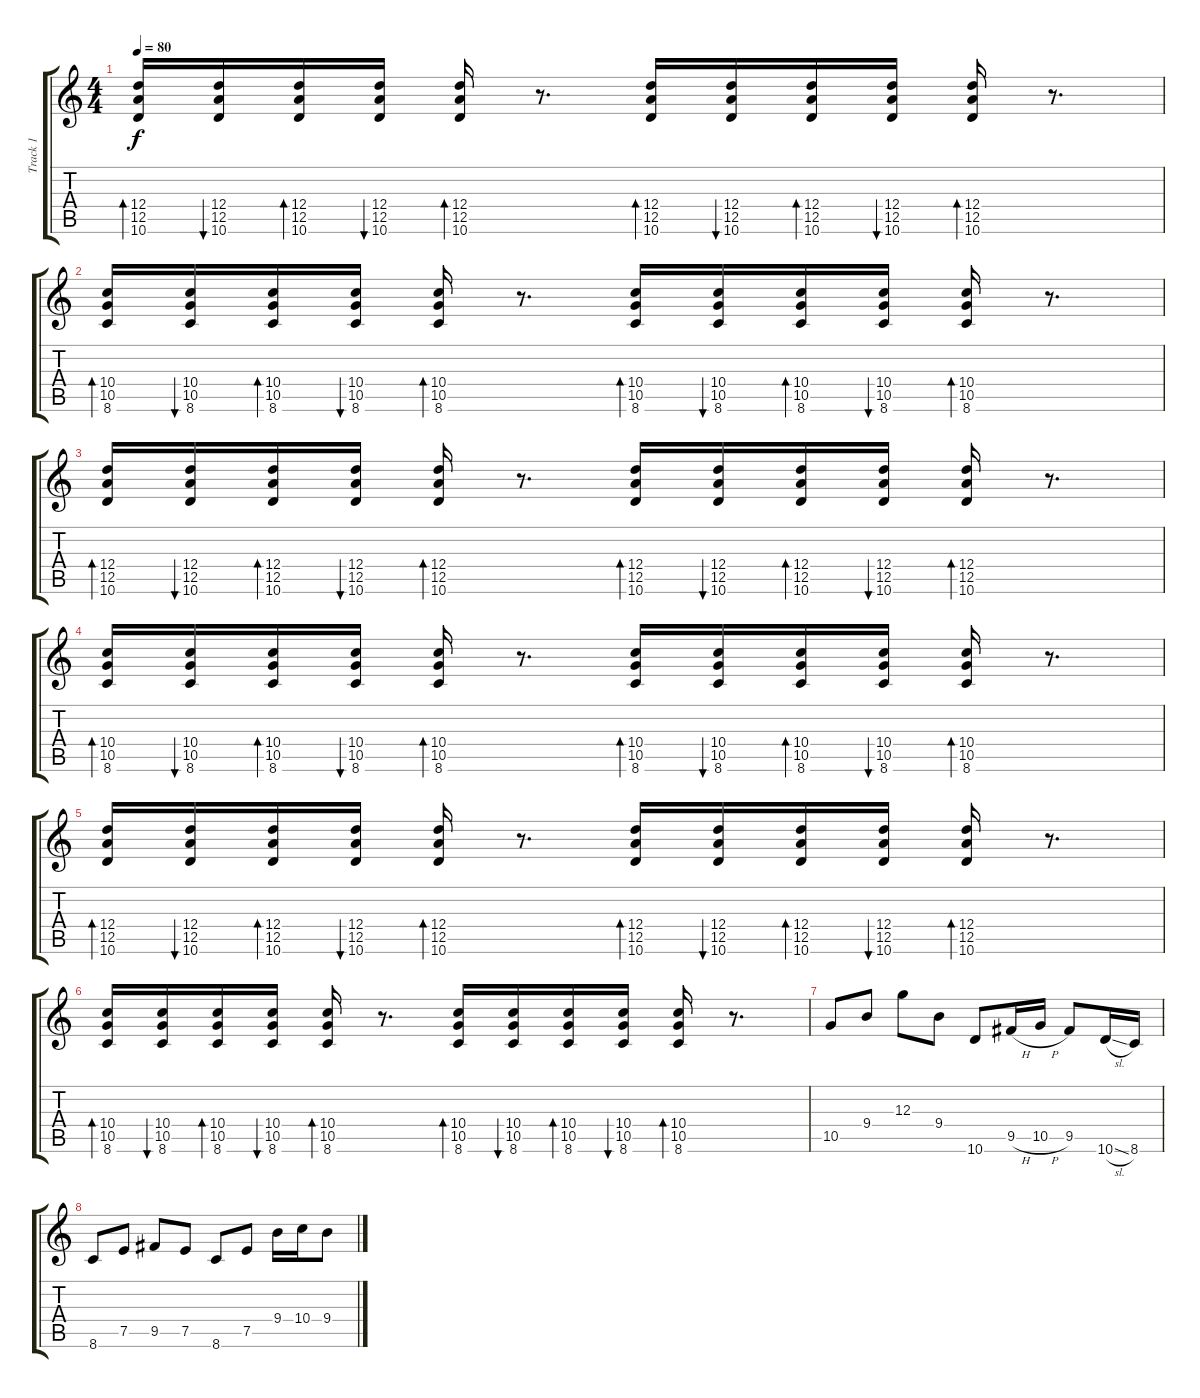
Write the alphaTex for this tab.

\track ("Track 1" "Track 1") {instrument electricguitarclean}
\staff {score tabs}
\tuning (E4 B3 G3 D3 A2 E2) {hide}
\ts (4 4)
\tempo 80
\clef g2
\ks c
(12.4 12.5 10.6).16{bd 60 dy f} (12.4 12.5 10.6).16{bu 60} (12.4 12.5 10.6).16{bd 60} (12.4 12.5 10.6).16{bu 60} (12.4 12.5 10.6).16{bd 60} r.8{d} (12.4 12.5 10.6).16{bd 60} (12.4 12.5 10.6).16{bu 60} (12.4 12.5 10.6).16{bd 60} (12.4 12.5 10.6).16{bu 60} (12.4 12.5 10.6).16{bd 60} r.8{d} |
(10.4 10.5 8.6).16{bd 60} (10.4 10.5 8.6).16{bu 60} (10.4 10.5 8.6).16{bd 60} (10.4 10.5 8.6).16{bu 60} (10.4 10.5 8.6).16{bd 60} r.8{d} (10.4 10.5 8.6).16{bd 60} (10.4 10.5 8.6).16{bu 60} (10.4 10.5 8.6).16{bd 60} (10.4 10.5 8.6).16{bu 60} (10.4 10.5 8.6).16{bd 60} r.8{d} |
(12.4 12.5 10.6).16{bd 60} (12.4 12.5 10.6).16{bu 60} (12.4 12.5 10.6).16{bd 60} (12.4 12.5 10.6).16{bu 60} (12.4 12.5 10.6).16{bd 60} r.8{d} (12.4 12.5 10.6).16{bd 60} (12.4 12.5 10.6).16{bu 60} (12.4 12.5 10.6).16{bd 60} (12.4 12.5 10.6).16{bu 60} (12.4 12.5 10.6).16{bd 60} r.8{d} |
(10.4 10.5 8.6).16{bd 60} (10.4 10.5 8.6).16{bu 60} (10.4 10.5 8.6).16{bd 60} (10.4 10.5 8.6).16{bu 60} (10.4 10.5 8.6).16{bd 60} r.8{d} (10.4 10.5 8.6).16{bd 60} (10.4 10.5 8.6).16{bu 60} (10.4 10.5 8.6).16{bd 60} (10.4 10.5 8.6).16{bu 60} (10.4 10.5 8.6).16{bd 60} r.8{d} |
(12.4 12.5 10.6).16{bd 60} (12.4 12.5 10.6).16{bu 60} (12.4 12.5 10.6).16{bd 60} (12.4 12.5 10.6).16{bu 60} (12.4 12.5 10.6).16{bd 60} r.8{d} (12.4 12.5 10.6).16{bd 60} (12.4 12.5 10.6).16{bu 60} (12.4 12.5 10.6).16{bd 60} (12.4 12.5 10.6).16{bu 60} (12.4 12.5 10.6).16{bd 60} r.8{d} |
(10.4 10.5 8.6).16{bd 60} (10.4 10.5 8.6).16{bu 60} (10.4 10.5 8.6).16{bd 60} (10.4 10.5 8.6).16{bu 60} (10.4 10.5 8.6).16{bd 60} r.8{d} (10.4 10.5 8.6).16{bd 60} (10.4 10.5 8.6).16{bu 60} (10.4 10.5 8.6).16{bd 60} (10.4 10.5 8.6).16{bu 60} (10.4 10.5 8.6).16{bd 60} r.8{d} |
10.5.8 9.4.8 12.3.8 9.4.8 10.6.8 9.5{h}.16 10.5{h}.16 9.5.8 10.6{sl}.16 8.6.16 |
8.6.8 7.5.8 9.5.8 7.5.8 8.6.8 7.5.8 9.4.16 10.4.16 9.4.8
